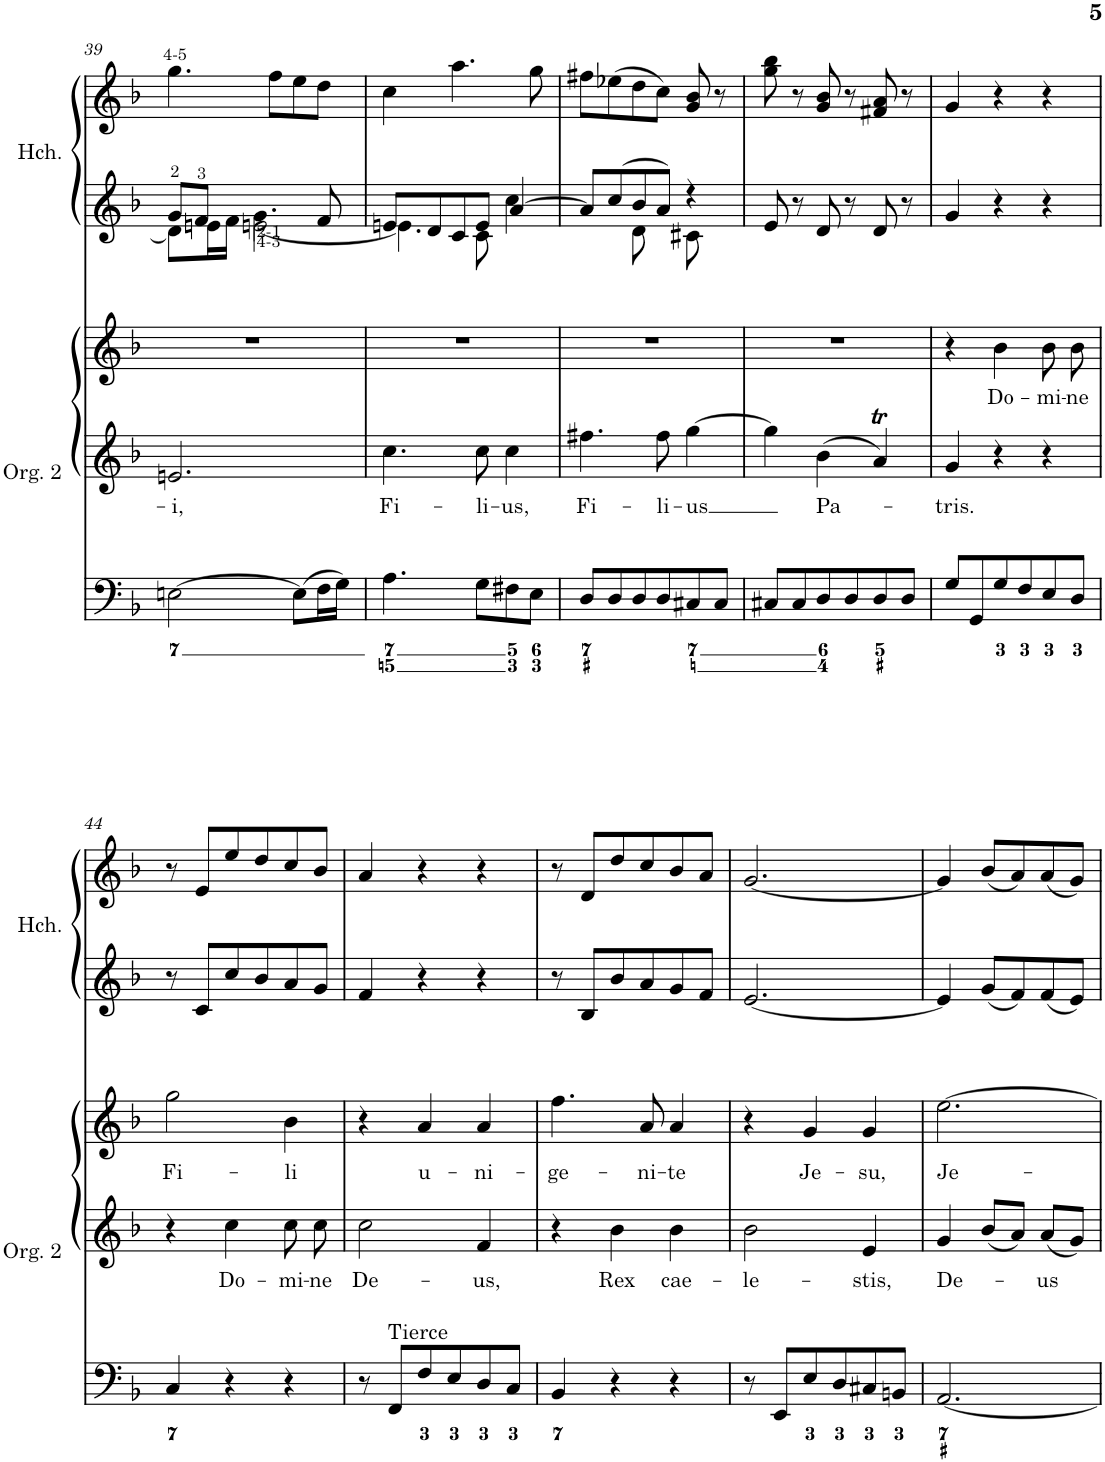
**kern	**kern	**text	**kern	**text	**kern	**kern
*part2	*part2	*part2	*part2	*part2	*part1	*part1
*staff5	*staff4	*staff4	*staff3	*staff3	*staff2	*staff1
*I"Organ 2	*	*	*	*	*I"Harpsichord	*
*I'Org. 2	*	*	*	*	*I'Hch.	*
!!LO:PB:g=z
*clefF4	*clefG2	*	*clefG2	*	*clefG2	*clefG2
*k[b-]	*k[b-]	*	*k[b-]	*	*k[b-]	*k[b-]
*M3/4	*M3/4	*	*M3/4	*	*M3/4	*M3/4
=39	=39	=39	=39	=39	=39	=39
!	!	!LO:LY:b	!	!	!	!
*	*	*	*	*	*^	*
[2En\	2.en/	-i,	2.r	.	8d\L]	8g/L	4.gg\
.	.	.	.	.	16en\L	8f/J	.
.	.	.	.	.	16f\JJ	.	.
.	.	.	.	.	4.g\	[2en\	.
.	.	.	.	.	.	.	8ff\L
8E\L]	.	.	.	.	.	.	8ee\
16F\L	.	.	.	.	8f/	.	8dd\J
16G\JJ	.	.	.	.	.	.	.
=40	=40	=40	=40	=40	=40	=40	=40
!	!	!LO:LY:b	!	!	!	!	!
4.A\	4.cc\	Fi-	2.r	.	8en/L	4.e\]	4cc\
.	.	.	.	.	8d/	.	.
.	.	.	.	.	8c/	.	4.aa\
!	!	!LO:LY:b	!	!	!	!	!
8G\L	8cc\	-li-	.	.	8e/J	8c\	.
!	!	!LO:LY:b	!	!	!	!	!
8F#X\	4cc\	-us,	.	.	[4a/	4cc\	.
8E\J	.	.	.	.	.	.	8gg\
=41	=41	=41	=41	=41	=41	=41	=41
!	!	!LO:LY:b	!	!	!	!	!
8D/L	4.ff#X\	Fi-	2.r	.	8a/L]	4ryy	8ff#X\L
8D/	.	.	.	.	8cc/	.	(8ee-X\
8D/	.	.	.	.	8b-/	8d\	8dd\
!	!	!LO:LY:b	!	!	!	!	!
8D/	8ff#\	-li-	.	.	8a/J	8ryy	8cc\J)
!	!	!LO:LY:b	!	!	!	!	!
8C#X/	[4gg\	-us	.	.	4r	8c#X\	8g/ 8b-/
8C#/J	.	.	.	.	.	8ryy	8r
*	*	*	*	*	*v	*v	*
=42	=42	=42	=42	=42	=42	=42
8C#X/L	4gg\]	.	2.r	.	8e/	8gg\ 8bb-\
8C#/	.	.	.	.	8r	8r
!	!	!LO:LY:b	!	!	!	!
8D/	4b-\	Pa-	.	.	8d/	8g/ 8b-/
8D/	.	.	.	.	8r	8r
8D/	4at/	.	.	.	8d/	8f#X/ 8a/
8D/J	.	.	.	.	8r	8r
=43	=43	=43	=43	=43	=43	=43
!	!	!LO:LY:b	!	!	!	!
8G/L	4g/	-tris.	4r	.	4g/	4g/
8GG/	.	.	.	.	.	.
!	!	!	!	!LO:LY:b	!	!
8G/	4r	.	4b-\	Do-	4r	4r
8F/	.	.	.	.	.	.
!	!	!	!	!LO:LY:b	!	!
8E/	4r	.	8b-\L	-mi-	4r	4r
!	!	!	!	!LO:LY:b	!	!
8D/J	.	.	8b-\J	-ne	.	.
!!LO:LB:g=z
=44	=44	=44	=44	=44	=44	=44
!	!	!	!	!LO:LY:b	!	!
4C/	4r	.	2gg\	Fi-	8r	8r
.	.	.	.	.	8c/L	8e/L
!	!	!LO:LY:b	!	!	!	!
4r	4cc\	Do-	.	.	8cc/	8ee/
.	.	.	.	.	8b-/	8dd/
!	!	!LO:LY:b	!	!LO:LY:b	!	!
4r	8cc\	-mi-	4b-\	-li	8a/	8cc/
!	!	!LO:LY:b	!	!	!	!
.	8cc\	-ne	.	.	8g/J	8b-/J
=45	=45	=45	=45	=45	=45	=45
!	!	!LO:LY:b	!	!	!	!
8r	2cc\	De-	4r	.	4f/	4a/
!LO:TX:a:t=Tierce	!	!	!	!	!	!
8FF/L	.	.	.	.	.	.
!	!	!	!	!LO:LY:b	!	!
8F/	.	.	4a/	u-	4r	4r
8E/	.	.	.	.	.	.
!	!	!LO:LY:b	!	!LO:LY:b	!	!
8D/	4f/	-us,	4a/	-ni-	4r	4r
8C/J	.	.	.	.	.	.
=46	=46	=46	=46	=46	=46	=46
!	!	!	!	!LO:LY:b	!	!
4BB-/	4r	.	4.ff\	-ge-	8r	8r
.	.	.	.	.	8B-/L	8d/L
!	!	!LO:LY:b	!	!	!	!
4r	4b-\	Rex	.	.	8b-/	8dd/
!	!	!	!	!LO:LY:b	!	!
.	.	.	8a/	-ni-	8a/	8cc/
!	!	!LO:LY:b	!	!LO:LY:b	!	!
4r	4b-\	cae-	4a/	-te	8g/	8b-/
.	.	.	.	.	8f/J	8a/J
=47	=47	=47	=47	=47	=47	=47
!	!	!LO:LY:b	!	!	!	!
8r	2b-\	-le-	4r	.	[2.e/	[2.g/
8EE/L	.	.	.	.	.	.
!	!	!	!	!LO:LY:b	!	!
8E/	.	.	4g/	Je-	.	.
8D/	.	.	.	.	.	.
!	!	!LO:LY:b	!	!LO:LY:b	!	!
8C#X/	4e/	-stis,	4g/	-su,	.	.
8BBn/J	.	.	.	.	.	.
=48	=48	=48	=48	=48	=48	=48
!	!	!LO:LY:b	!	!LO:LY:b	!	!
[2.AA/	4g/	De-	[2.ee\	Je-	4e/]	4g/]
.	8b-/L	.	.	.	8g/L	(8b-/L
.	8a/J	.	.	.	8f/	8a/)
!	!	!LO:LY:b	!	!	!	!
.	8a/L	us	.	.	8f/	(8a/
.	8g/J	.	.	.	8e/J	8g/J)
=	=	=	=	=	=	=
*-	*-	*-	*-	*-	*-	*-
